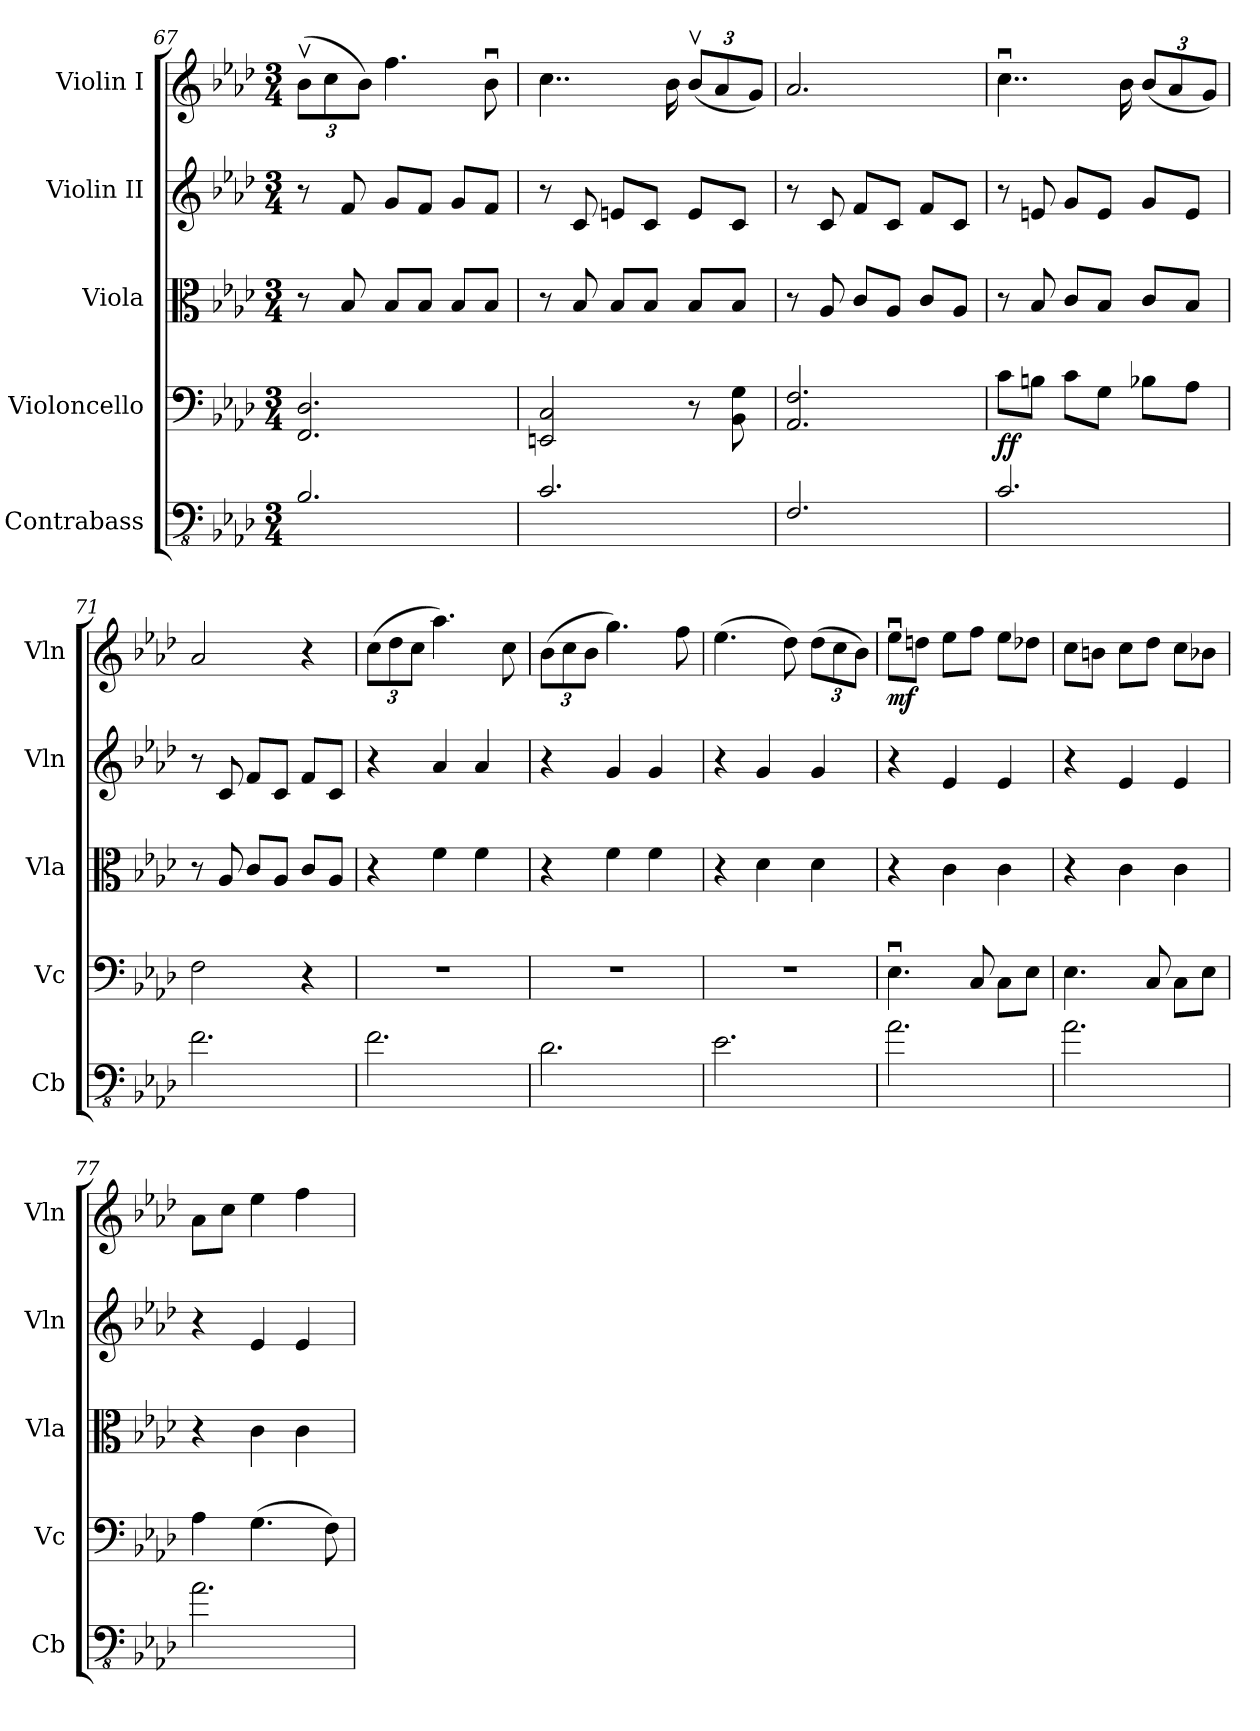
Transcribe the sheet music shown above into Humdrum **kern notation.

**kern	**kern	**dynam	**kern	**kern	**kern	**dynam
*part5	*part4	*part4	*part3	*part2	*part1	*part1
*staff5	*staff4	*staff4	*staff3	*staff2	*staff1	*staff1
*I"Contrabass	*I"Violoncello	*	*I"Viola	*I"Violin II	*I"Violin I	*
*I'Cb	*I'Vc	*	*I'Vla	*I'Vln	*I'Vln	*
*clefFv4	*clefF4	*	*clefC3	*clefG2	*clefG2	*
*ITrd7c12	*	*	*	*	*	*
*k[b-e-a-d-]	*k[b-e-a-d-]	*	*k[b-e-a-d-]	*k[b-e-a-d-]	*k[b-e-a-d-]	*
*M3/4	*M3/4	*	*M3/4	*M3/4	*M3/4	*
*	*	*	*	*	*Xbrackettup	*
=67	=67	=67	=67	=67	=67	=67
2.BBB-/	2.FF/ 2.D-/	.	8r	8r	(12b-v\L	.
.	.	.	.	.	12cc\	.
.	.	.	8B-/	8f/	.	.
.	.	.	.	.	12b-\J)	.
.	.	.	8B-/L	8g/L	4.ff\	.
.	.	.	8B-/J	8f/J	.	.
.	.	.	8B-/L	8g/L	.	.
.	.	.	8B-/J	8f/J	8b-u\	.
=68	=68	=68	=68	=68	=68	=68
2.CC/	2EEn/ 2C/	.	8r	8r	4..cc\	.
.	.	.	8B-/	8c/	.	.
.	.	.	8B-/L	8en/L	.	.
.	.	.	8B-/J	8c/J	.	.
.	.	.	.	.	16b-\	.
.	8r	.	8B-/L	8e/L	(12b-v/L	.
.	.	.	.	.	12a-/	.
.	8BB-\ 8G\	.	8B-/J	8c/J	.	.
.	.	.	.	.	12g/J)	.
=69	=69	=69	=69	=69	=69	=69
2.FFF/	2.AA-/ 2.F/	.	8r	8r	2.a-/	.
.	.	.	8A-/	8c/	.	.
.	.	.	8c/L	8f/L	.	.
.	.	.	8A-/J	8c/J	.	.
.	.	.	8c/L	8f/L	.	.
.	.	.	8A-/J	8c/J	.	.
=70	=70	=70	=70	=70	=70	=70
!	!	!LO:DY:b	!	!	!	!
2.CC/	8c\L	ff	8r	8r	4..ccu\	.
.	8Bn\J	.	8B-/	8en/	.	.
.	8c\L	.	8c/L	8g/L	.	.
.	8G\J	.	8B-/J	8e/J	.	.
.	.	.	.	.	16b-\	.
.	8B-X\L	.	8c/L	8g/L	(12b-/L	.
.	.	.	.	.	12a-/	.
.	8A-\J	.	8B-/J	8e/J	.	.
.	.	.	.	.	12g/J)	.
=71	=71	=71	=71	=71	=71	=71
2.FF\	2F\	.	8r	8r	2a-/	.
.	.	.	8A-/	8c/	.	.
.	.	.	8c/L	8f/L	.	.
.	.	.	8A-/J	8c/J	.	.
.	4r	.	8c/L	8f/L	4r	.
.	.	.	8A-/J	8c/J	.	.
!!LO:LB:g=z
=72	=72	=72	=72	=72	=72	=72
2.FF\	2.r	.	4r	4r	(12cc\L	.
.	.	.	.	.	12dd-\	.
.	.	.	.	.	12cc\J	.
.	.	.	4f\	4a-/	4.aa-\)	.
.	.	.	4f\	4a-/	.	.
.	.	.	.	.	8cc\	.
=73	=73	=73	=73	=73	=73	=73
2.DD-\	2.r	.	4r	4r	(12b-\L	.
.	.	.	.	.	12cc\	.
.	.	.	.	.	12b-\J	.
.	.	.	4f\	4g/	4.gg\)	.
.	.	.	4f\	4g/	.	.
.	.	.	.	.	8ff\	.
=74	=74	=74	=74	=74	=74	=74
2.EE-\	2.r	.	4r	4r	(4.ee-\	.
.	.	.	4d-\	4g/	.	.
.	.	.	.	.	8dd-\)	.
.	.	.	4d-\	4g/	(12dd-\L	.
.	.	.	.	.	12cc\	.
.	.	.	.	.	12b-\J)	.
=75	=75	=75	=75	=75	=75	=75
!	!	!	!	!	!	!LO:DY:b
2.AA-\	4.E-u\	.	4r	4r	8ee-u\L	mf
.	.	.	.	.	8ddn\J	.
.	.	.	4c\	4e-/	8ee-\L	.
.	8C/	.	.	.	8ff\J	.
.	8C\L	.	4c\	4e-/	8ee-\L	.
.	8E-\J	.	.	.	8dd-X\J	.
=76	=76	=76	=76	=76	=76	=76
2.AA-\	4.E-\	.	4r	4r	8cc\L	.
.	.	.	.	.	8bn\J	.
.	.	.	4c\	4e-/	8cc\L	.
.	8C/	.	.	.	8dd-\J	.
.	8C\L	.	4c\	4e-/	8cc\L	.
.	8E-\J	.	.	.	8b-X\J	.
=77	=77	=77	=77	=77	=77	=77
2.AA-\	4A-\	.	4r	4r	8a-\L	.
.	.	.	.	.	8cc\J	.
.	(4.G\	.	4c\	4e-/	4ee-\	.
.	.	.	4c\	4e-/	4ff\	.
.	8F\)	.	.	.	.	.
=	=	=	=	=	=	=
*-	*-	*-	*-	*-	*-	*-
